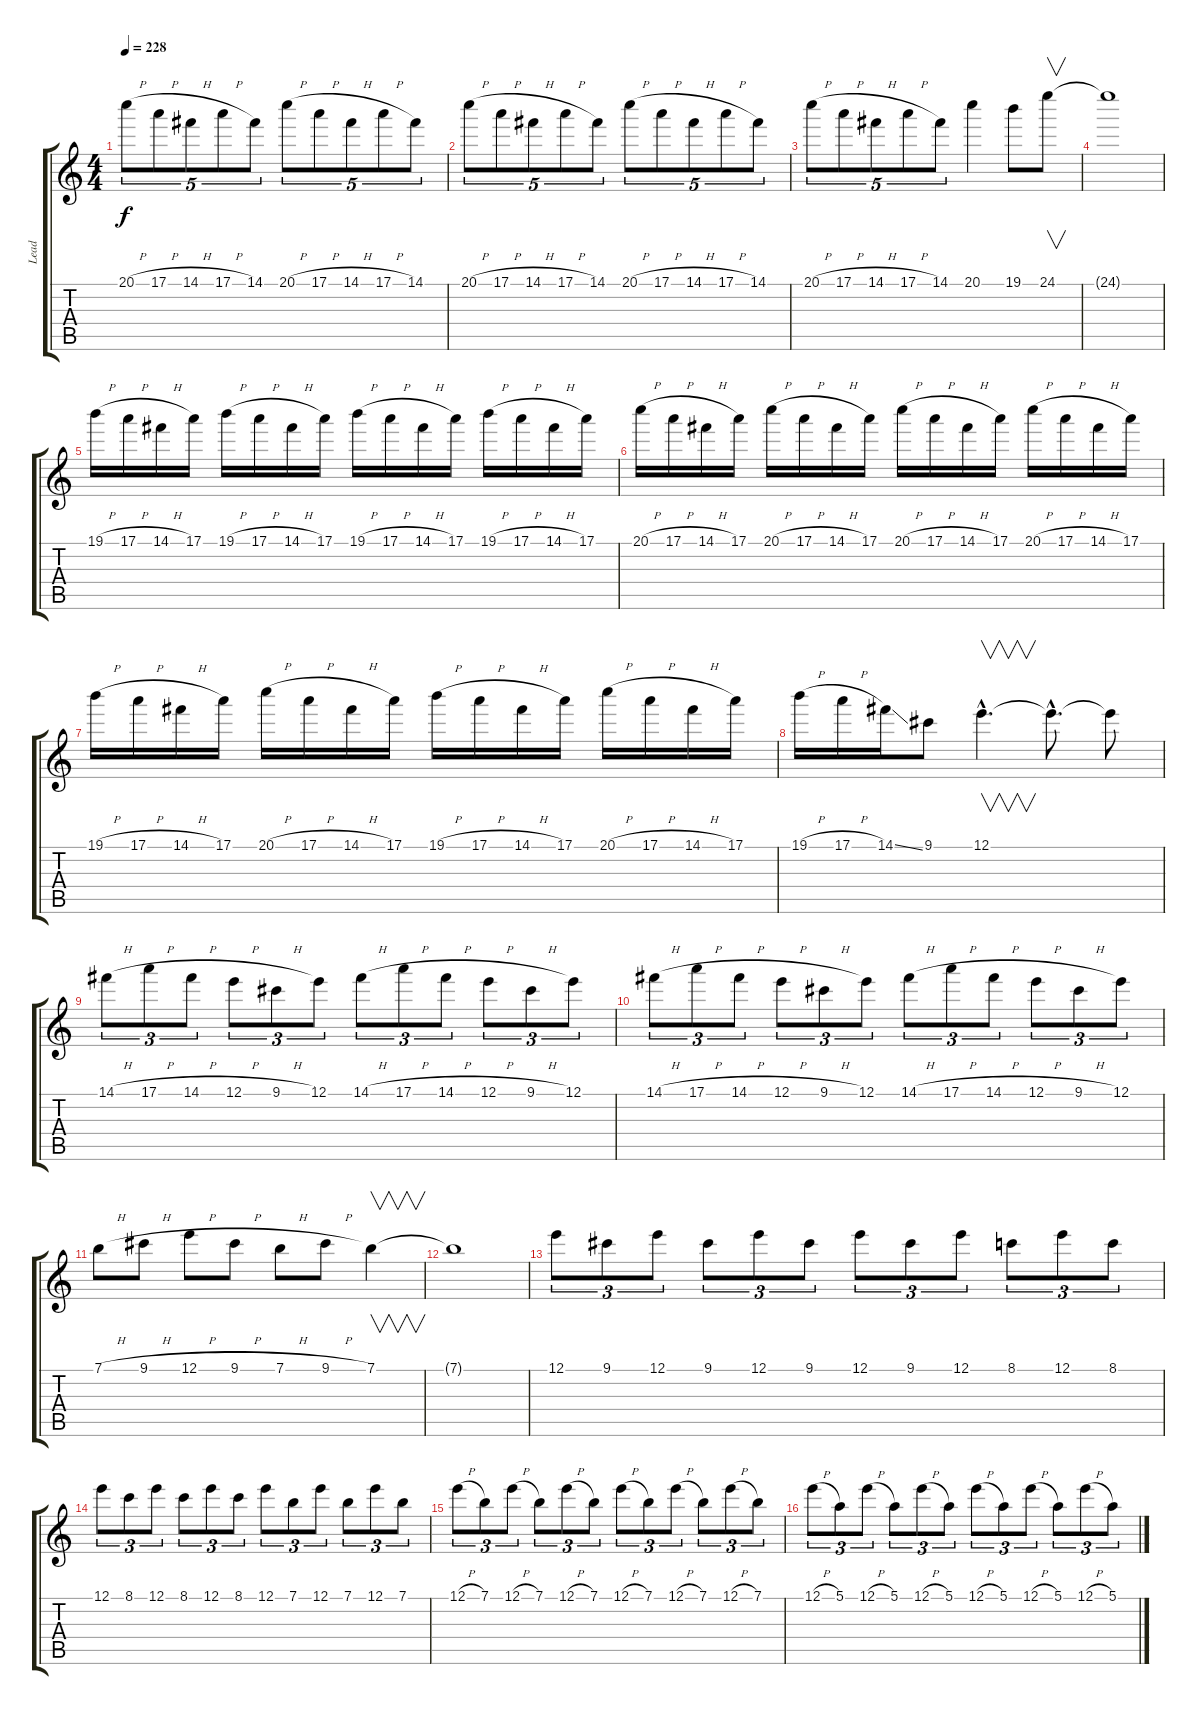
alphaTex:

\track ("Lead" "Lead") {instrument overdrivenguitar}
\staff {score tabs}
\tuning (E4 B3 G3 D3 A2 E2) {hide}
\ts (4 4)
\tempo 228
\clef g2
\ks c
20.1{h}.8{tu (5 4) dy f} 17.1{h}.8{tu (5 4)} 14.1{h}.8{tu (5 4)} 17.1{h}.8{tu (5 4)} 14.1.8{tu (5 4)} 20.1{h}.8{tu (5 4)} 17.1{h}.8{tu (5 4)} 14.1{h}.8{tu (5 4)} 17.1{h}.8{tu (5 4)} 14.1.8{tu (5 4)} |
20.1{h}.8{tu (5 4)} 17.1{h}.8{tu (5 4)} 14.1{h}.8{tu (5 4)} 17.1{h}.8{tu (5 4)} 14.1.8{tu (5 4)} 20.1{h}.8{tu (5 4)} 17.1{h}.8{tu (5 4)} 14.1{h}.8{tu (5 4)} 17.1{h}.8{tu (5 4)} 14.1.8{tu (5 4)} |
20.1{h}.8{tu (5 4)} 17.1{h}.8{tu (5 4)} 14.1{h}.8{tu (5 4)} 17.1{h}.8{tu (5 4)} 14.1.8{tu (5 4)} 20.1.4 19.1.8 24.1.8{v} |
24.1{t}.1 |
19.1{h}.16 17.1{h}.16 14.1{h}.16 17.1.16 19.1{h}.16 17.1{h}.16 14.1{h}.16 17.1.16 19.1{h}.16 17.1{h}.16 14.1{h}.16 17.1.16 19.1{h}.16 17.1{h}.16 14.1{h}.16 17.1.16 |
20.1{h}.16 17.1{h}.16 14.1{h}.16 17.1.16 20.1{h}.16 17.1{h}.16 14.1{h}.16 17.1.16 20.1{h}.16 17.1{h}.16 14.1{h}.16 17.1.16 20.1{h}.16 17.1{h}.16 14.1{h}.16 17.1.16 |
19.1{h}.16 17.1{h}.16 14.1{h}.16 17.1.16 20.1{h}.16 17.1{h}.16 14.1{h}.16 17.1.16 19.1{h}.16 17.1{h}.16 14.1{h}.16 17.1.16 20.1{h}.16 17.1{h}.16 14.1{h}.16 17.1.16 |
19.1{h}.16 17.1{h}.16 14.1{ss}.16 9.1.8 12.1{hac}.4{v d} 12.1{hac t}.8{d} 12.1{t}.8 |
14.1{h}.8{tu (3 2)} 17.1{h}.8{tu (3 2)} 14.1{h}.8{tu (3 2)} 12.1{h}.8{tu (3 2)} 9.1{h}.8{tu (3 2)} 12.1.8{tu (3 2)} 14.1{h}.8{tu (3 2)} 17.1{h}.8{tu (3 2)} 14.1{h}.8{tu (3 2)} 12.1{h}.8{tu (3 2)} 9.1{h}.8{tu (3 2)} 12.1.8{tu (3 2)} |
14.1{h}.8{tu (3 2)} 17.1{h}.8{tu (3 2)} 14.1{h}.8{tu (3 2)} 12.1{h}.8{tu (3 2)} 9.1{h}.8{tu (3 2)} 12.1.8{tu (3 2)} 14.1{h}.8{tu (3 2)} 17.1{h}.8{tu (3 2)} 14.1{h}.8{tu (3 2)} 12.1{h}.8{tu (3 2)} 9.1{h}.8{tu (3 2)} 12.1.8{tu (3 2)} |
7.1{h}.8 9.1{h}.8 12.1{h}.8 9.1{h}.8 7.1{h}.8 9.1{h}.8 7.1.4{v} |
7.1{t}.1 |
12.1.8{tu (3 2)} 9.1.8{tu (3 2)} 12.1.8{tu (3 2)} 9.1.8{tu (3 2)} 12.1.8{tu (3 2)} 9.1.8{tu (3 2)} 12.1.8{tu (3 2)} 9.1.8{tu (3 2)} 12.1.8{tu (3 2)} 8.1.8{tu (3 2)} 12.1.8{tu (3 2)} 8.1.8{tu (3 2)} |
12.1.8{tu (3 2)} 8.1.8{tu (3 2)} 12.1.8{tu (3 2)} 8.1.8{tu (3 2)} 12.1.8{tu (3 2)} 8.1.8{tu (3 2)} 12.1.8{tu (3 2)} 7.1.8{tu (3 2)} 12.1.8{tu (3 2)} 7.1.8{tu (3 2)} 12.1.8{tu (3 2)} 7.1.8{tu (3 2)} |
12.1{h}.8{tu (3 2)} 7.1.8{tu (3 2)} 12.1{h}.8{tu (3 2)} 7.1.8{tu (3 2)} 12.1{h}.8{tu (3 2)} 7.1.8{tu (3 2)} 12.1{h}.8{tu (3 2)} 7.1.8{tu (3 2)} 12.1{h}.8{tu (3 2)} 7.1.8{tu (3 2)} 12.1{h}.8{tu (3 2)} 7.1.8{tu (3 2)} |
12.1{h}.8{tu (3 2)} 5.1.8{tu (3 2)} 12.1{h}.8{tu (3 2)} 5.1.8{tu (3 2)} 12.1{h}.8{tu (3 2)} 5.1.8{tu (3 2)} 12.1{h}.8{tu (3 2)} 5.1.8{tu (3 2)} 12.1{h}.8{tu (3 2)} 5.1.8{tu (3 2)} 12.1{h}.8{tu (3 2)} 5.1.8{tu (3 2)}
